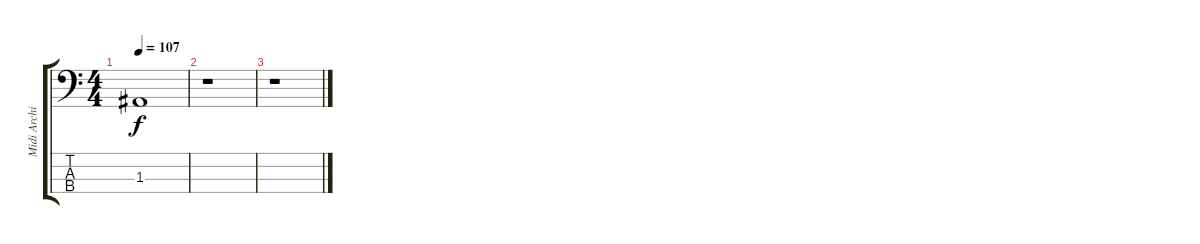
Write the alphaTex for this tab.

\track ("Midi Archiv" "Midi Archi") {instrument electricbassfinger}
\staff {score tabs}
\tuning (G2 D2 A1 E1) {hide}
\ts (4 4)
\tempo 107
\clef f4
\ks c
1.3{t}.1{dy f} |
r.1 |
r.1
